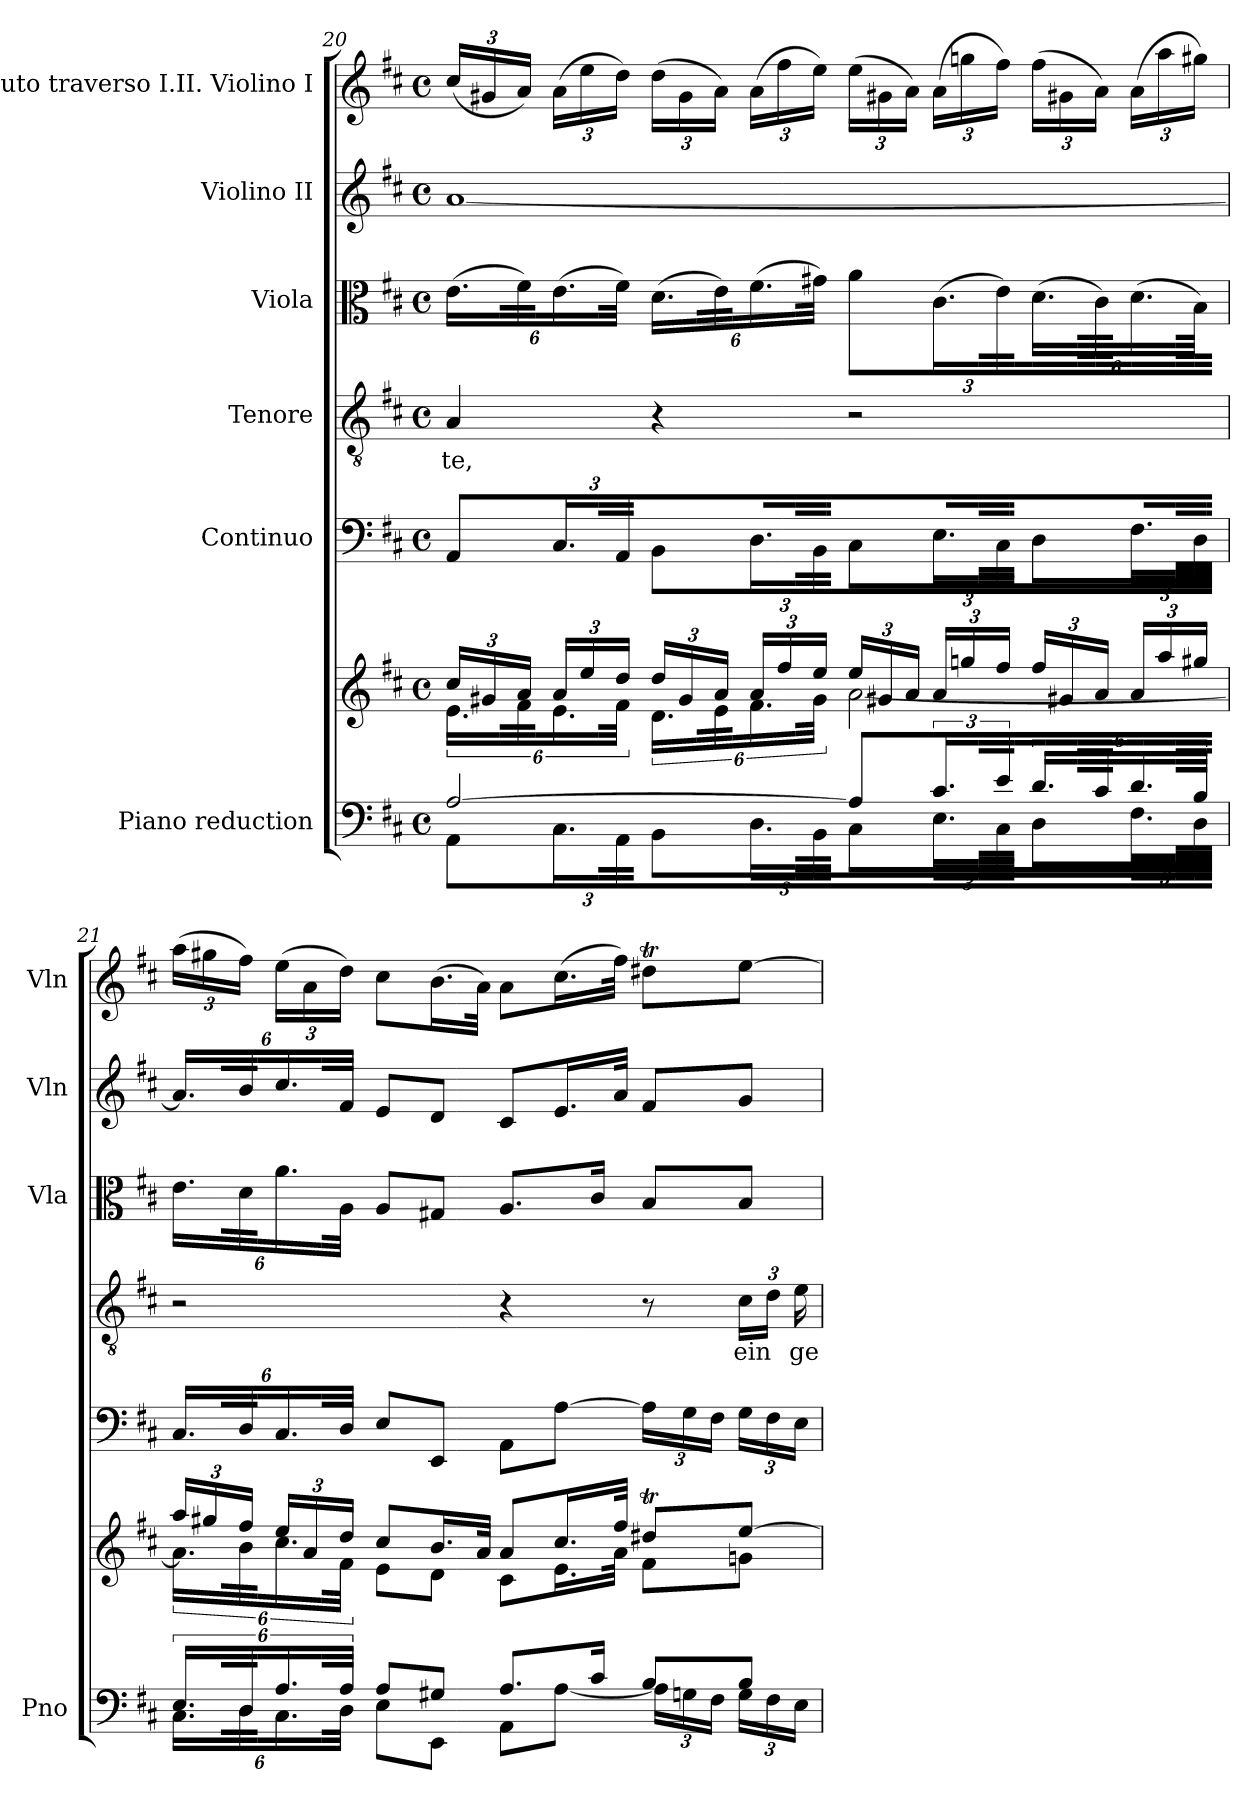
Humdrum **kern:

**kern	**kern	**dynam	**kern	**kern	**text	**kern	**kern	**kern
*part6	*part6	*part6	*part5	*part4	*part4	*part3	*part2	*part1
*staff7	*staff6	*staff6/7	*staff5	*staff4	*staff4	*staff3	*staff2	*staff1
*I"Piano reduction	*	*	*I"Continuo	*I"Tenore	*	*I"Viola	*I"Violino II	*I"Flauto traverso I.II. Violino I
*I'Pno	*	*	*	*	*	*I'Vla	*I'Vln	*I'Vln
!!LO:LB:g=z
*clefF4	*clefG2	*	*clefF4	*clefGv2	*	*clefC3	*clefG2	*clefG2
*k[f#c#]	*k[f#c#]	*	*k[f#c#]	*k[f#c#]	*	*k[f#c#]	*k[f#c#]	*k[f#c#]
*M4/4	*M4/4	*	*M4/4	*M4/4	*	*M4/4	*M4/4	*M4/4
*met(c)	*met(c)	*	*met(c)	*met(c)	*	*met(c)	*met(c)	*met(c)
=20	=20	=20	=20	=20	=20	=20	=20	=20
*^	*^	*	*	*	*	*	*	*
*	*	*Xbrackettup	*brackettup	*	*	*	*	*	*	*
!	!	!	!	!	!	!	!LO:LY:b	!	!	!
*	*	*	*	*	*	*	*	*Xbrackettup	*	*Xbrackettup
[2A/	8AA\L	24cc#/LL	24.e\LL	.	8AA/L	4A/	-te,	(>24.e\LL	[1a	(<24cc#/LL
.	.	24g#X/	.	.	.	.	.	.	.	24g#X/
.	.	.	48raayy	.	.	.	.	48rddyy	.	.
.	.	24a/JJ	48f#\K	.	.	.	.	48f#\K)	.	24a/JJ)
.	.	.	48raayy	.	.	.	.	48rbyy	.	.
*	*Xbrackettup	*Xbrackettup	*	*	*Xbrackettup	*	*	*	*	*
.	24.C#\L	24a/LL	24.e\	.	24.C#/L	.	.	(>24.e\	.	(>24a\LL
.	.	24ee/	.	.	.	.	.	.	.	24ee\
.	48reyy	.	48raayy	.	48rEEyy	.	.	48rddyy	.	.
.	48AA\JJk	24dd/JJ	48f#\JJk	.	48AA/JJk	.	.	48f#\JJk)	.	24dd\JJ)
.	48ryy	.	48ryy	.	48ryy	.	.	48ryy	.	.
.	8BB\L	24dd/LL	24.d\LL	.	8BB/L	4r	.	(>24.d\LL	.	(>24dd\LL
.	.	24g#/	.	.	.	.	.	.	.	24g#\
.	.	.	48raayy	.	.	.	.	48rddyy	.	.
.	.	24a/JJ	48e\K	.	.	.	.	48e\K)	.	24a\JJ)
.	.	.	48raayy	.	.	.	.	48rbyy	.	.
.	24.D\L	24a/LL	24.f#\	.	24.D/L	.	.	(>24.f#\	.	(>24a\LL
.	.	24ff#/	.	.	.	.	.	.	.	24ff#\
.	48reyy	.	48raayy	.	48rGGyy	.	.	48rbyy	.	.
.	48BB\JJk	24ee/JJ	48g#\JJk	.	48BB/JJk	.	.	48g#X\JJk)	.	24ee\JJ)
.	48ryy	.	48ryy	.	48ryy	.	.	48ryy	.	.
8A/L]	8C#\L	24ee/LL	[2a\	.	8C#\L	2r	.	8a\L	.	(>24ee\LL
.	.	24g#X/	.	.	.	.	.	.	.	24g#X\
.	.	24a/JJ	.	.	.	.	.	.	.	24a\JJ)
*brackettup	*Xbrackettup	*	*	*	*	*	*	*	*	*
24.c#/L	24.E\L	24a/LL	.	.	24.E\L	.	.	(>24.c#\L	.	(>24a\LL
.	.	24ggn/	.	.	.	.	.	.	.	24ggn\
48ryy	48rcyy	.	.	.	48rAyy	.	.	48rddyy	.	.
48e/JJk	48C#\JJk	24ff#/JJ	.	.	48C#\JJk	.	.	48e\JJk)	.	24ff#\JJ)
48ryy	48ryy	.	.	.	48ryy	.	.	48ryy	.	.
*brackettup	*	*	*	*	*	*	*	*	*	*
24.d/LL	8D\L	24ff#/LL	.	.	8D\L	.	.	(>24.d\LL	.	(>24ff#\LL
.	.	24g#X/	.	.	.	.	.	.	.	24g#X\
48ryy	.	.	.	.	.	.	.	48rgyy	.	.
48c#/K	.	24a/JJ	.	.	.	.	.	48c#\K)	.	24a\JJ)
48ryy	.	.	.	.	.	.	.	48rgyy	.	.
*	*Xbrackettup	*	*	*	*	*	*	*	*	*
24.d/	24.F#\L	24a/LL	.	.	24.F#\L	.	.	(>24.d\	.	(>24a\LL
.	.	24aa/	.	.	.	.	.	.	.	24aa\
48ryy	48rcyy	.	.	.	48rAyy	.	.	48reyy	.	.
48B/JJk	48D\JJk	24gg#X/JJ	.	.	48D\JJk	.	.	48B\JJk)	.	24gg#X\JJ)
48ryy	48ryy	.	.	.	48ryy	.	.	48ryy	.	.
=21	=21	=21	=21	=21	=21	=21	=21	=21	=21	=21
*brackettup	*Xbrackettup	*	*	*	*	*	*	*	*Xbrackettup	*
24.E/LL	24.C#\LL	24aa/LL	24.a\LL]	.	24.C#/LL	2r	.	24.e\LL	24.a/LL]	(>24aa\LL
.	.	24gg#X/	.	.	.	.	.	.	.	24gg#X\
48ryy	48rFyy	.	48raayy	.	48rGGyy	.	.	48rbyy	48ryy	.
48D/K	48D\K	24ff#/JJ	48b\K	.	48D/K	.	.	48d\K	48b/K	24ff#\JJ)
48ryy	48rFyy	.	48raayy	.	48ryy	.	.	48rgyy	48ryy	.
24.A/	24.C#\	24ee/LL	24.cc#\	.	24.C#/	.	.	24.a\	24.cc#/	(>24ee\LL
.	.	24a/	.	.	.	.	.	.	.	24a\
48ryy	48rcyy	.	48raayy	.	48rGGyy	.	.	48rddyy	48ryy	.
48A/JJk	48D\JJk	24dd/JJ	48f#\JJk	.	48D/JJk	.	.	48A\JJk	48f#/JJk	24dd\JJ)
48ryy	48ryy	.	48ryy	.	48ryy	.	.	48ryy	48ryy	.
8A/L	8E\L	8cc#/L	8e\L	.	8E/L	.	.	8A/L	8e/L	8cc#\L
8G#X/J	8EE\J	16.b/L	8d\J	.	8EE/J	.	.	8G#X/J	8d/J	(>16.b\L
.	.	32a/JJk	.	.	.	.	.	.	.	32a\JJk)
8.A/L	8AA\L	8a/L	8c#\L	.	8AA\L	4r	.	8.A/L	8c#/L	8a\L
!	!	!	!	!LO:DY:b	!	!	!	!	!	!
!	!	!	!	!LO:DY:n=1:b	!	!	!	!	!	!
!	!	!	!	!LO:DY:n=2:b	!	!	!	!	!	!
.	[8A\J	16.cc#/L	16.e\L	other-dynamics p other-dynamics	[8A\J	.	.	.	16.e/L	(>16.cc#\L
16c#/Jk	.	.	.	.	.	.	.	16c#/Jk	.	.
.	.	32ff#/JJk	32a\JJk	.	.	.	.	.	32a/JJk	32ff#\JJk)
8B/L	24A\LL]	8dd#Xt/L	8f#\L	.	24A\LL]	8r	.	8B/L	8f#/L	8dd#Xt\L
.	24Gn\	.	.	.	24G\	.	.	.	.	.
.	24F#\JJ	.	.	.	24F#\JJ	.	.	.	.	.
*	*	*	*	*	*	*Xbrackettup	*	*	*	*
!	!	!	!	!	!	!	!LO:LY:b	!	!	!
8B/J	24G\LL	[8ee/J	8gn\J	.	24G\LL	24c#\LL	ein	8B/J	8g/J	[8ee\J
.	24F#\	.	.	.	24F#\	24d\JJ	.	.	.	.
!	!	!	!	!	!	!	!LO:LY:b	!	!	!
.	24E\JJ	.	.	.	24E\JJ	24e\	ge-	.	.	.
*v	*v	*	*	*	*	*	*	*	*	*
*	*v	*v	*	*	*	*	*	*	*
=	=	=	=	=	=	=	=	=
*-	*-	*-	*-	*-	*-	*-	*-	*-
